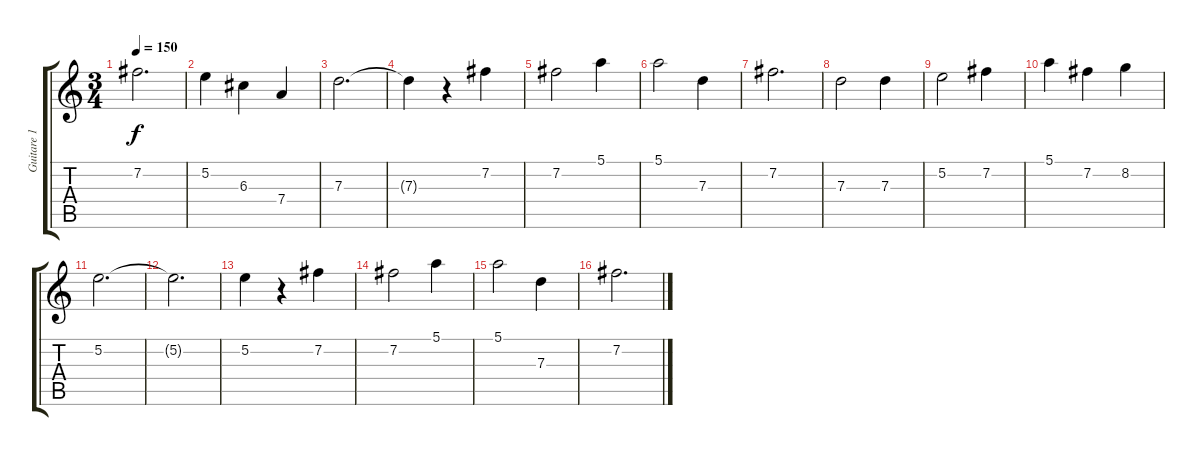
\track ("Guitare 1" "Guitare 1") {instrument electricguitarclean}
\staff {score tabs}
\tuning (E4 B3 G3 D3 A2 E2) {hide}
\ts (3 4)
\tempo 150
\clef g2
\ks c
7.2.2{d dy f} |
5.2.4 6.3.4 7.4.4 |
7.3.2{d} |
7.3{t}.4 r.4 7.2.4 |
7.2.2 5.1.4 |
5.1.2 7.3.4 |
7.2.2{d} |
7.3.2 7.3.4 |
5.2.2 7.2.4 |
5.1.4 7.2.4 8.2.4 |
5.2.2{d} |
5.2{t}.2{d} |
5.2.4 r.4 7.2.4 |
7.2.2 5.1.4 |
5.1.2 7.3.4 |
7.2.2{d}
